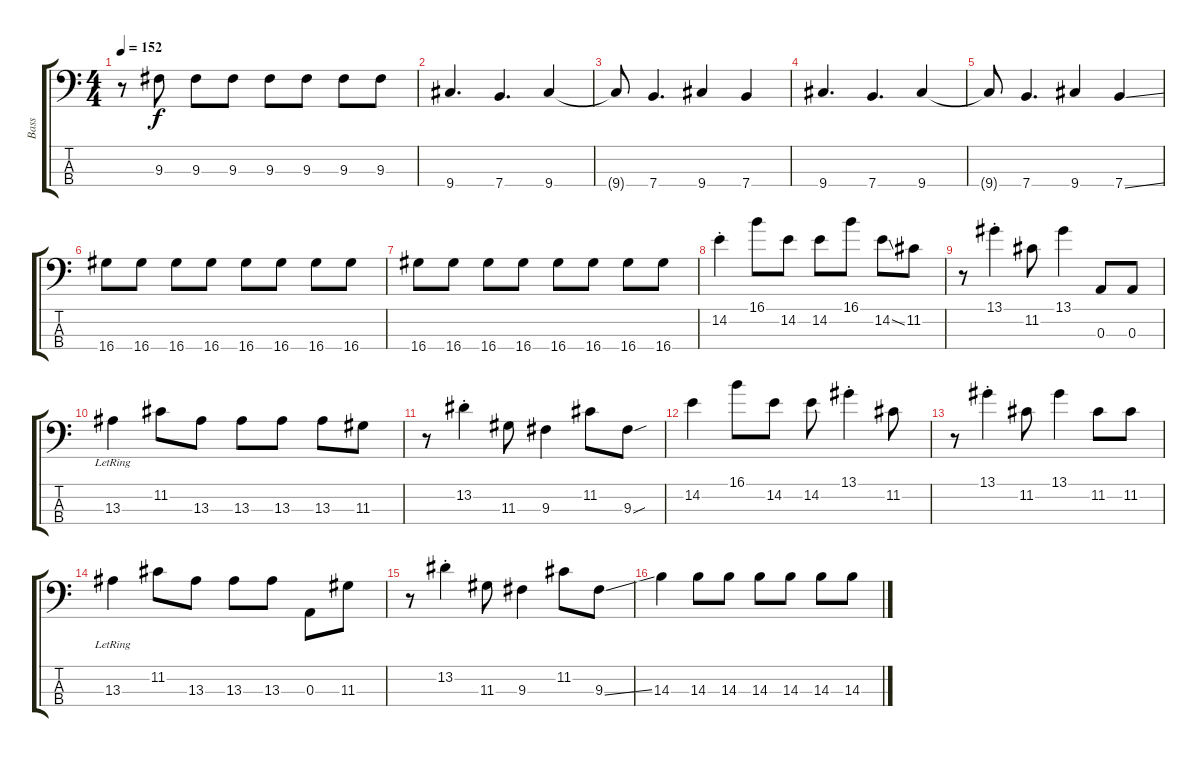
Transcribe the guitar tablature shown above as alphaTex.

\track ("Bass" "Bass") {instrument electricbasspick}
\staff {score tabs}
\tuning (G2 D2 A1 E1) {hide}
\ts (4 4)
\tempo 152
\clef f4
\ks c
r.8{dy f} 9.3.8 9.3.8 9.3.8 9.3.8 9.3.8 9.3.8 9.3.8 |
9.4.4{d} 7.4.4{d} 9.4.4 |
9.4{t}.8 7.4.4{d} 9.4.4 7.4.4 |
9.4.4{d} 7.4.4{d} 9.4.4 |
9.4{t}.8 7.4.4{d} 9.4.4 7.4{ss}.4 |
16.4.8 16.4.8 16.4.8 16.4.8 16.4.8 16.4.8 16.4.8 16.4.8 |
16.4.8 16.4.8 16.4.8 16.4.8 16.4.8 16.4.8 16.4.8 16.4.8 |
14.2{st}.4 16.1.8 14.2.8 14.2.8 16.1.8 14.2{ss}.8 11.2.8 |
r.8 13.1{st}.4 11.2.8 13.1.4 0.3.8 0.3.8 |
13.3{lr}.4 11.2.8 13.3.8 13.3.8 13.3.8 13.3.8 11.3.8 |
r.8 13.2{st}.4 11.3.8 9.3.4 11.2.8 9.3{sou}.8 |
14.2.4 16.1.8 14.2.8 14.2.8 13.1{st}.4 11.2.8 |
r.8 13.1{st}.4 11.2.8 13.1.4 11.2.8 11.2.8 |
13.3{lr}.4 11.2.8 13.3.8 13.3.8 13.3.8 0.3.8 11.3.8 |
r.8 13.2{st}.4 11.3.8 9.3.4 11.2.8 9.3{ss}.8 |
14.3.4 14.3.8 14.3.8 14.3.8 14.3.8 14.3.8 14.3.8
